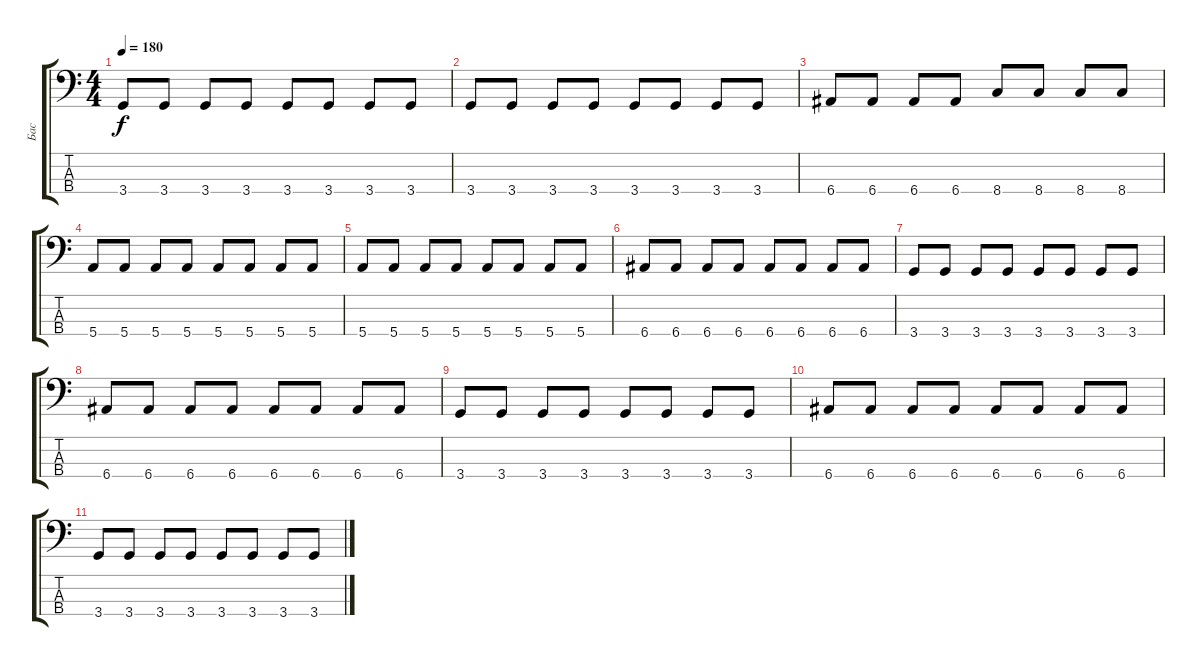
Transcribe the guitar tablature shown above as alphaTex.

\track ("Бас" "Бас") {instrument electricbassfinger}
\staff {score tabs}
\tuning (G2 D2 A1 E1) {hide}
\ts (4 4)
\tempo 180
\clef f4
\ks c
3.4.8{dy f} 3.4.8 3.4.8 3.4.8 3.4.8 3.4.8 3.4.8 3.4.8 |
3.4.8 3.4.8 3.4.8 3.4.8 3.4.8 3.4.8 3.4.8 3.4.8 |
6.4.8 6.4.8 6.4.8 6.4.8 8.4.8 8.4.8 8.4.8 8.4.8 |
5.4.8 5.4.8 5.4.8 5.4.8 5.4.8 5.4.8 5.4.8 5.4.8 |
5.4.8 5.4.8 5.4.8 5.4.8 5.4.8 5.4.8 5.4.8 5.4.8 |
6.4.8 6.4.8 6.4.8 6.4.8 6.4.8 6.4.8 6.4.8 6.4.8 |
3.4.8 3.4.8 3.4.8 3.4.8 3.4.8 3.4.8 3.4.8 3.4.8 |
6.4.8 6.4.8 6.4.8 6.4.8 6.4.8 6.4.8 6.4.8 6.4.8 |
3.4.8 3.4.8 3.4.8 3.4.8 3.4.8 3.4.8 3.4.8 3.4.8 |
6.4.8 6.4.8 6.4.8 6.4.8 6.4.8 6.4.8 6.4.8 6.4.8 |
3.4.8 3.4.8 3.4.8 3.4.8 3.4.8 3.4.8 3.4.8 3.4.8
